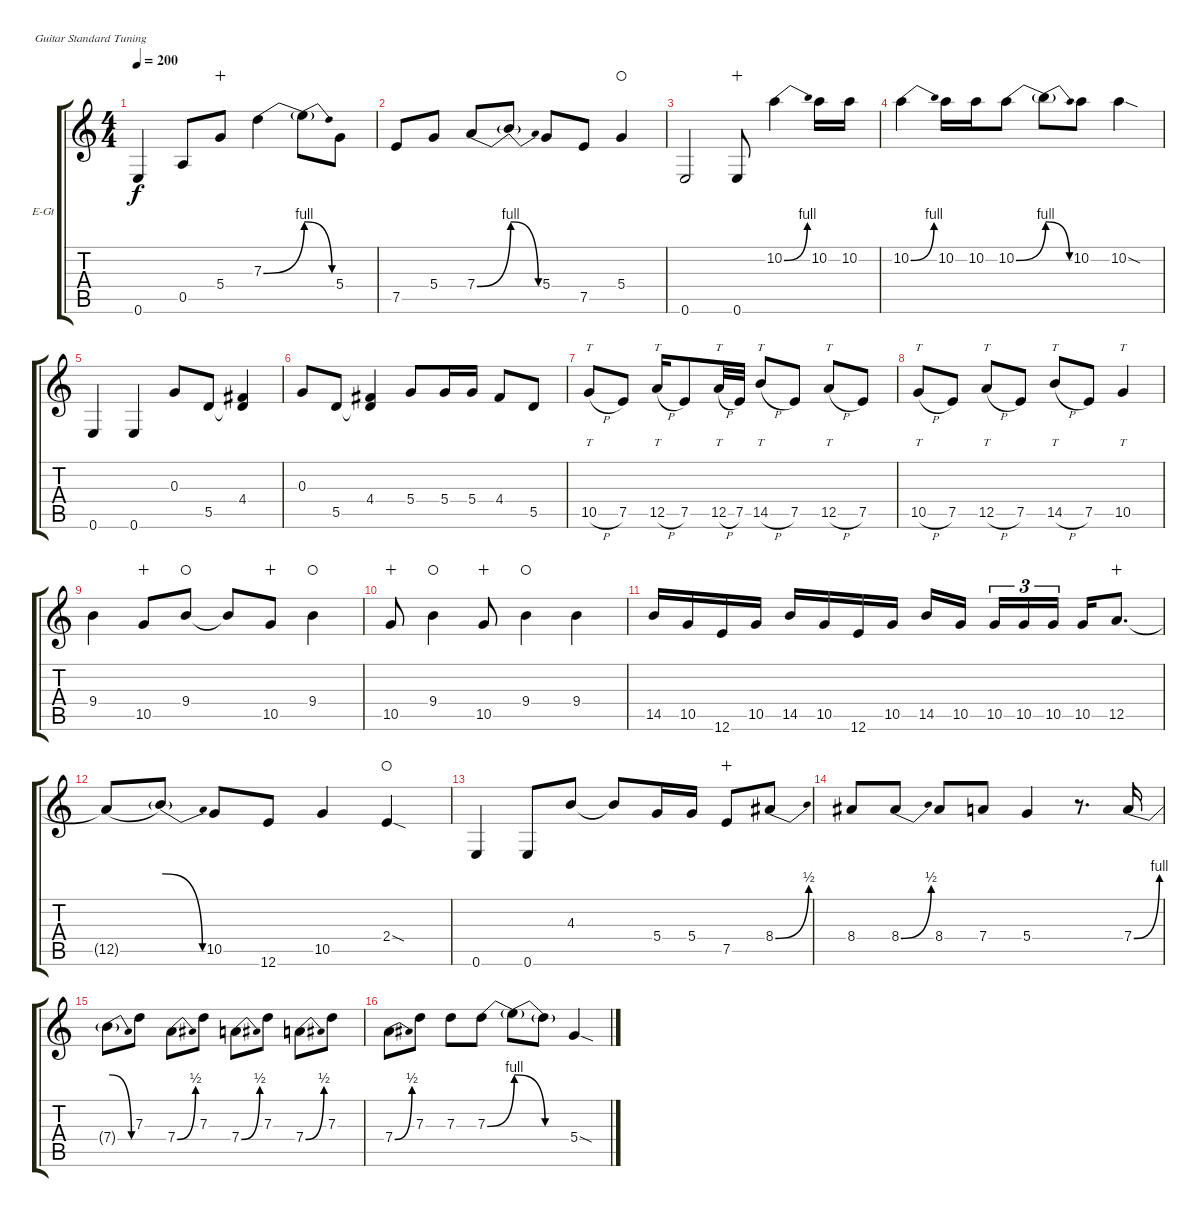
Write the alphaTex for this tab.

\bracketExtendMode groupsimilarinstruments
\firstSystemTrackNameOrientation horizontal
\otherSystemsTrackNameOrientation horizontal
\track ("Guitar 6-Arrangement" "E-Gt") {mute instrument electricguitarclean}
\staff {score tabs}
\tuning (E4 B3 G3 D3 A2 E2)
\ts (4 4)
\tempo 200
\clef g2
\scale
0.333333
\ks c
0.6.4{dy f} 0.5.8 5.4.8{wahc} 7.3{be (bend 0 0 60 4)}.4 7.3{be (release 0 4 60 0) t}.8 5.4.8 |
\scale
0.333333 7.5.8 5.4.8 7.4{be (bend 0 0 60 4)}.8 7.4{be (release 0 4 60 0) t}.8 5.4.8 7.5.8 5.4.4{waho} |
\scale
0.333333 0.6.2 0.6.8{wahc} 10.2{be (bend 0 0 60 4)}.4 10.2.16 10.2.16 |
\scale
0.333333 10.2{be (bend 0 0 60 4)}.4 10.2.16 10.2.16 10.2{be (bend 0 0 60 4)}.8 10.2{be (release 0 4 60 0) t}.8 10.2.8 10.2{sod}.4 |
\scale
0.333333 0.6.4 0.6.4 0.3.8 5.5.8 (4.4 5.5{t}).4 |
\scale
0.333333 0.3.8 5.5.8 (4.4 5.5{t}).4 5.4.8 5.4.16 5.4.16 4.4.8 5.5.8 |
\scale
0.333333 10.5{h}.8{tt} 7.5.8 12.5{h}.16{tt} 7.5.8 12.5{h}.32{tt} 7.5.32{beam split} 14.5{h}.8{tt beam merge} 7.5.8 12.5{h}.8{tt beam merge} 7.5.8 |
\scale
0.333333 10.5{h}.8{tt} 7.5.8 12.5{h}.8{tt} 7.5.8 14.5{h}.8{tt} 7.5.8 10.5.4{tt} |
\scale
0.333333 9.4.4 10.5.8{wahc} 9.4.8{waho} 9.4{t}.8 10.5.8{wahc} 9.4.4{waho} |
\scale
0.333333 10.5.8{wahc} 9.4.4{waho} 10.5.8{wahc} 9.4.4{waho} 9.4.4 |
\scale
0.333333 14.5.16 10.5.16 12.6.16 10.5.16 14.5.16 10.5.16 12.6.16 10.5.16 14.5.16 10.5.16 10.5.16{tu (3 2)} 10.5.16{tu (3 2)} 10.5.16{tu (3 2)} 10.5.16 12.5.8{d wahc} |
\scale
0.333333 12.5{be (hold 0 0 60 0) t}.8 12.5{be (release 0 4 60 0) t}.8 10.5.8 12.6.8 10.5.4 2.4{sod}.4{waho} |
\scale
0.333333 0.6.4 0.6.8 4.3.8 4.3{t}.8 5.4.16 5.4.16 7.5.8{wahc} 8.4{be (bend 0 0 60 2)}.8 |
\scale
0.333333 8.4.8 8.4{be (bend 0 0 60 2)}.8 8.4.8 7.4.8 5.4.4 r.8{d} 7.4{be (bend 0 0 60 4)}.16 |
\scale
0.333333 7.4{be (release 0 4 60 0) t}.8 7.3.8 7.4{be (bend 0 0 60 2)}.8 7.3.8 7.4{be (bend 0 0 60 2)}.8 7.3.8 7.4{be (bend 0 0 60 2)}.8 7.3.8 |
\scale
0.333333 7.4{be (bend 0 0 60 2)}.8 7.3.8 7.3.8 7.3{be (bend 0 0 60 4)}.8 7.3{be (release 0 4 60 0) t}.8 7.3{be (hold 0 0 60 0) t}.8 5.4{sod}.4
